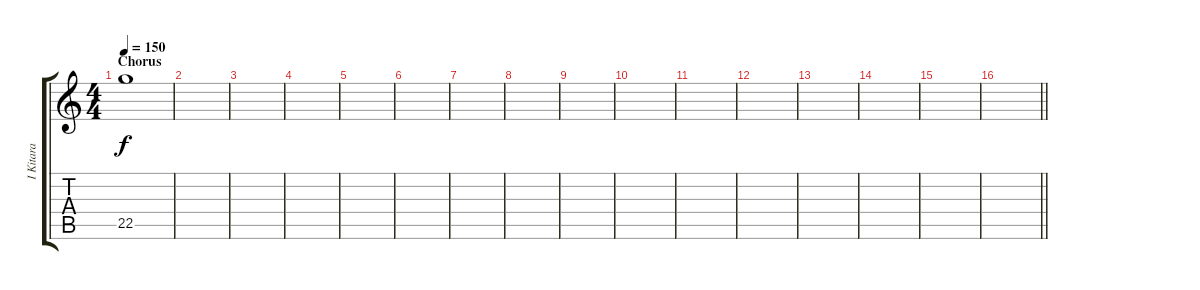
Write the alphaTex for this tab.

\track ("I Kitara" "I Kitara") {instrument overdrivenguitar}
\staff {score tabs}
\tuning (E4 B3 G3 D3 A2 E2) {hide}
\ts (4 4)
\section ("" "Chorus")
\tempo 150
\clef g2
\ks c
22.5.1{dy f} |
|
|
|
|
|
|
|
|
|
|
|
|
|
|
\barLineRight lightlight
